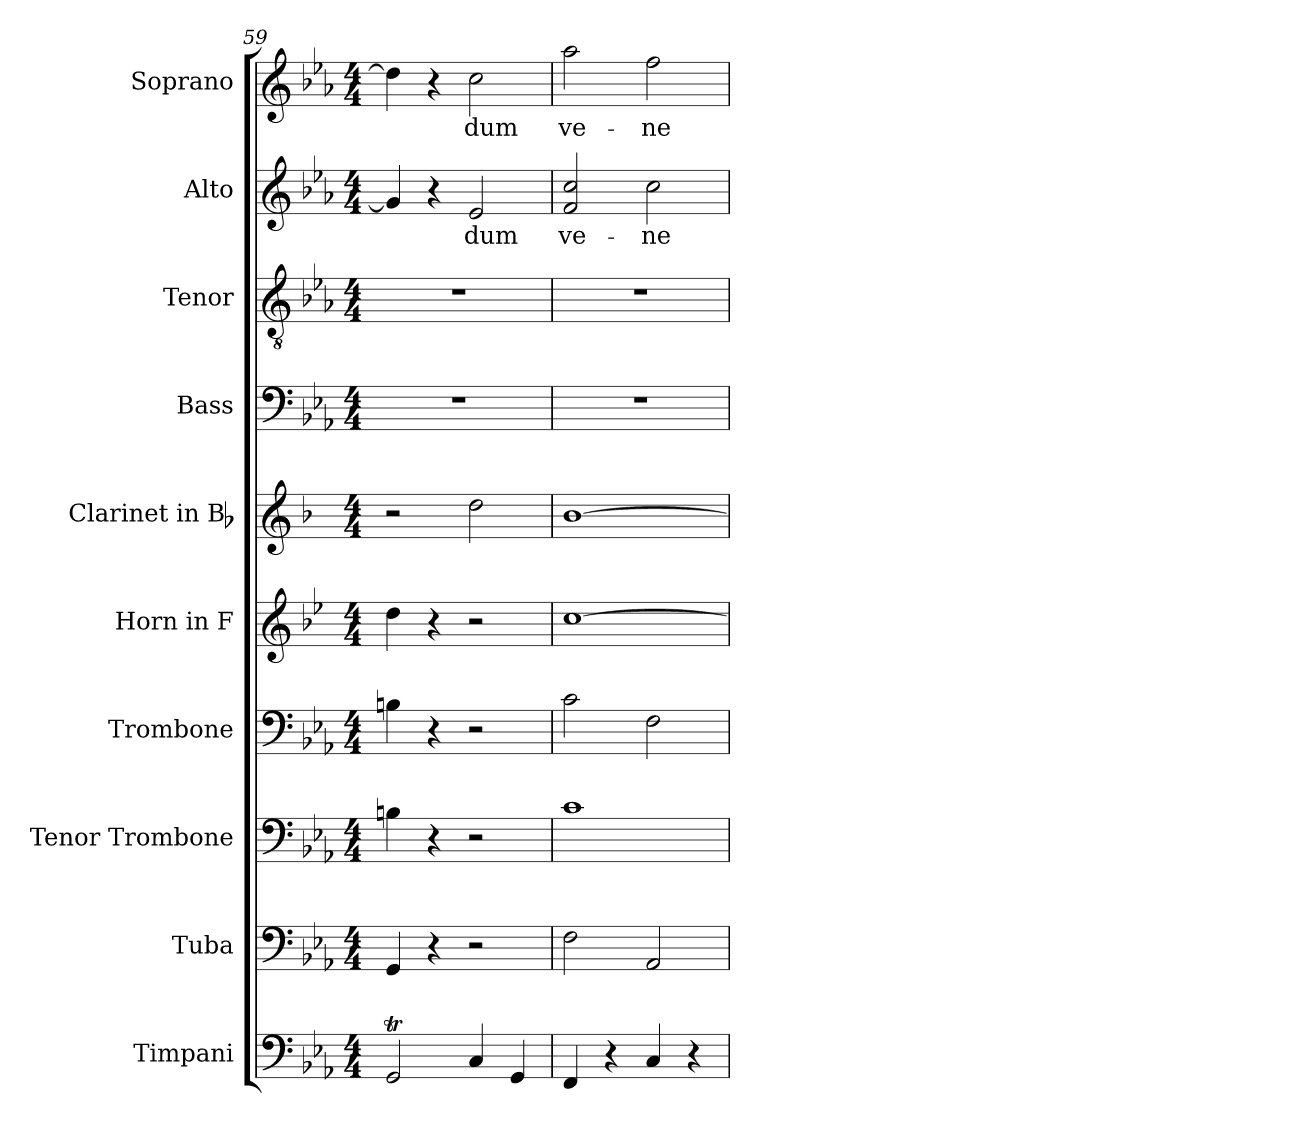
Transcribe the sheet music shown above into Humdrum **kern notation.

**kern	**kern	**kern	**kern	**kern	**kern	**kern	**kern	**kern	**text	**kern	**text
*part10	*part9	*part8	*part7	*part6	*part5	*part4	*part3	*part2	*part2	*part1	*part1
*staff10	*staff9	*staff8	*staff7	*staff6	*staff5	*staff4	*staff3	*staff2	*staff2	*staff1	*staff1
*I"Timpani	*I"Tuba	*I"Tenor Trombone	*I"Trombone	*I"Horn in F	*I"Clarinet in Bb	*I"Bass	*I"Tenor	*I"Alto	*	*I"Soprano	*
*I'Timp.	*I'Tba.	*I'Ten. Tbn.	*I'Tbn.	*I'Hn.	*I'Cl.	*I'B.	*I'T.	*I'A.	*	*I'S.	*
*clefF4	*clefF4	*clefF4	*clefF4	*clefG2	*clefG2	*clefF4	*clefGv2	*clefG2	*	*clefG2	*
*	*	*	*	*ITrd4c7	*ITrd1c2	*	*ITrd7c12	*	*	*	*
*k[b-e-a-]	*k[b-e-a-]	*k[b-e-a-]	*k[b-e-a-]	*k[b-e-a-]	*k[b-e-a-]	*k[b-e-a-]	*k[b-e-a-]	*k[b-e-a-]	*	*k[b-e-a-]	*
*c:	*c:	*c:	*c:	*c:	*c:	*c:	*c:	*c:	*	*c:	*
*M4/4	*M4/4	*M4/4	*M4/4	*M4/4	*M4/4	*M4/4	*M4/4	*M4/4	*	*M4/4	*
=59	=59	=59	=59	=59	=59	=59	=59	=59	=59	=59	=59
2GGti/	4GGi/	4Bni\	4Bni\	4gi\	2r	1r	1r	4gi/]	.	4ddi\]	.
.	4r	4r	4r	4r	.	.	.	4r	.	4r	.
!	!	!	!	!	!	!	!	!	!LO:LY:b:color=#000000	!	!
!	!	!	!	!	!	!	!	!	!	!	!LO:LY:b:color=#000000
4Ci/	2r	2r	2r	2r	2cci\	.	.	2e-i/	dum	2cci\	dum
4GGi/	.	.	.	.	.	.	.	.	.	.	.
=60	=60	=60	=60	=60	=60	=60	=60	=60	=60	=60	=60
!	!	!	!	!	!	!	!	!	!LO:LY:b:color=#000000	!	!
!	!	!	!	!	!	!	!	!	!	!	!LO:LY:b:color=#000000
4FFi/	2Fi\	1ci	2ci\	[>1fi	[>1a-i	1r	1r	2fi/ 2cci	ve-	2aa-i\	ve-
4r	.	.	.	.	.	.	.	.	.	.	.
!	!	!	!	!	!	!	!	!	!LO:LY:b:color=#000000	!	!
!	!	!	!	!	!	!	!	!	!	!	!LO:LY:b:color=#000000
4Ci/	2AA-i/	.	2Fi\	.	.	.	.	2cci\	-ne-	2ffi\	-ne-
4r	.	.	.	.	.	.	.	.	.	.	.
=	=	=	=	=	=	=	=	=	=	=	=
*-	*-	*-	*-	*-	*-	*-	*-	*-	*-	*-	*-
